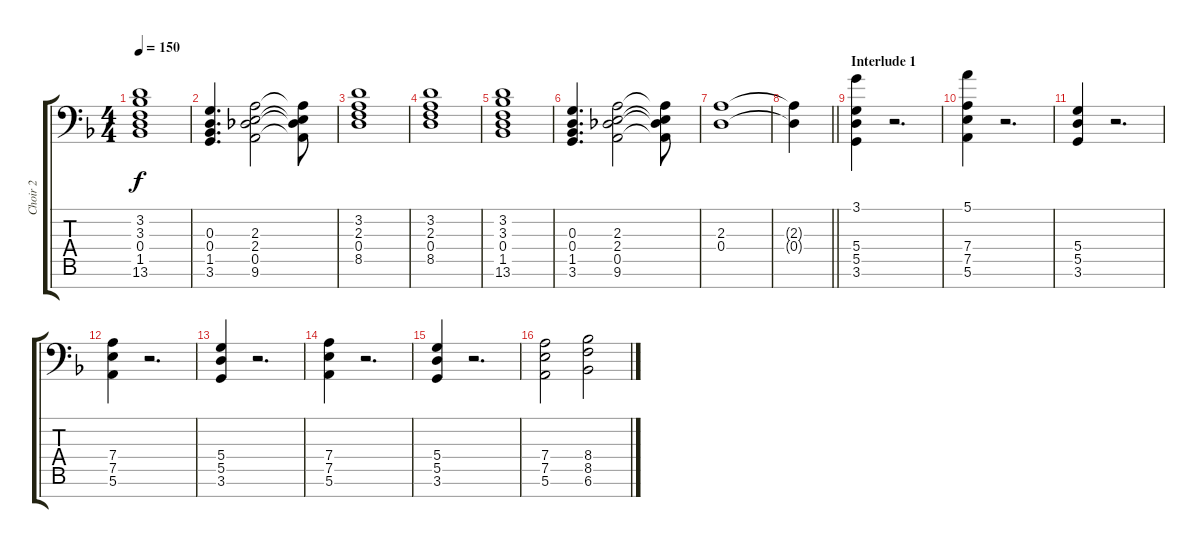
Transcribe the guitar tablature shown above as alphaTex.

\track ("Choir 2" "Choir 2") {instrument choiraahs}
\staff {score tabs}
\tuning (E4 B3 G3 D3 A2 E2 C-1) {hide}
\ts (4 4)
\tempo 150
\clef f4
\ks f
(3.2 3.3 0.4 1.5 13.6).1{dy f} |
(0.3 0.4 1.5 3.6).4{d} (2.3 2.4 0.5 9.6).2 (2.3{t} 2.4{t} 0.5{t} 9.6{t}).8 |
(3.2 2.3 0.4 8.5).1{instrument fx7echoes} |
(3.2 2.3 0.4 8.5).1 |
(3.2 3.3 0.4 1.5 13.6).1 |
(0.3 0.4 1.5 3.6).4{d} (2.3 2.4 0.5 9.6).2 (2.3{t} 2.4{t} 0.5{t} 9.6{t}).8 |
(2.3 0.4).1 |
\barLineRight lightlight
(2.3{t} 0.4{t}).4 |
\section ("" "Interlude 1")
(3.1 5.4 5.5 3.6).4{instrument orchestrahit} r.2{d volume 16 instrument orchestrahit} |
(5.1 7.4 7.5 5.6).4 r.2{d} |
(5.4 5.5 3.6).4 r.2{d} |
(7.4 7.5 5.6).4 r.2{d} |
(5.4 5.5 3.6).4 r.2{d} |
(7.4 7.5 5.6).4 r.2{d} |
(5.4 5.5 3.6).4 r.2{d} |
(7.4 7.5 5.6).2 (8.4 8.5 6.6).2
